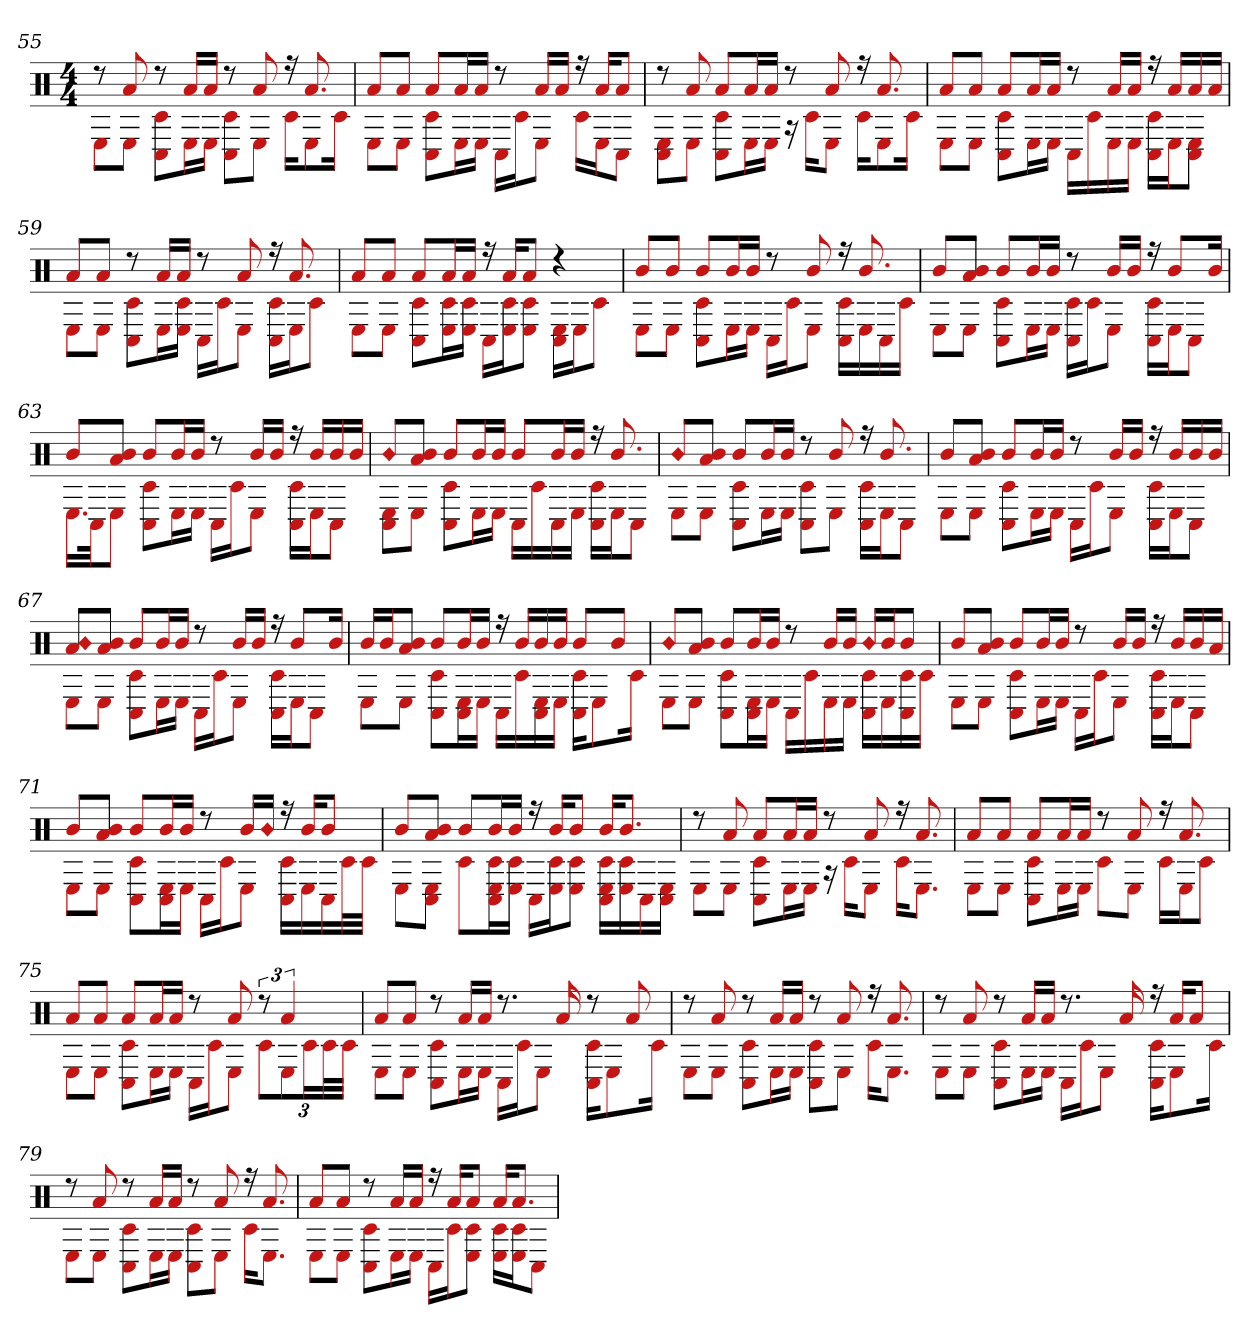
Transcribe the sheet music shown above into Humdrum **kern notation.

**kern
*part1
*staff1
*clefX
*k[]
*M4/4
=55
*^
8r	8EL
8a	8EJ
8r	8c# 8C#L
16aLL	16EL
16aJJ	16EJJ
8r	8C# 8c#L
8a	8EJ
16r	16c#KL
8.a	8E
.	16c#Jk
=56	=56
8aL	8EL
8aJ	8EJ
8aL	8C# 8c#L
16aL	16EL
16aJJ	16EJJ
8r	16C#LL
.	16c#J
16aLL	8EJ
16aJJ	.
16r	16c#LL
16aKL	16EJ
8aJ	8C#J
=57	=57
8r	8C# 8EL
8a	8EJ
8aL	8C# 8c#L
16aL	16EL
16aJJ	16EJJ
8r	16r
.	16c#KL
8a	8EJ
16r	16c#KL
8.a	8E
.	16c#Jk
=58	=58
8aL	8EL
8aJ	8EJ
8aL	8C# 8c#L
16aL	16EL
16aJJ	16EJJ
8r	16C#LL
.	16c#
16aLL	16E
16aJJ	16EJJ
16r	16C# 16c#LL
16aLL	16EJ
16a	8C# 8EJ
16aJJ	.
=59	=59
8aL	8EL
8aJ	8EJ
8r	8C# 8c#L
16aLL	16EL
16aJJ	16E 16c#JJ
8r	16C#LL
.	16c#J
8a	8EJ
16r	16C# 16c#LL
8.a	16EJ
.	8c#J
=60	=60
8aL	8EL
8aJ	8EJ
8aL	8C# 8c#L
16aL	16E 16c#L
16aJJ	16E 16c#JJ
16r	16C#LL
16aKL	16c# 16EJ
8aJ	8c# 8EJ
4r	16E 16C#LL
.	16EJ
.	8c#J
=61	=61
8bL	8EL
8bJ	8EJ
8bL	8C# 8c#L
16bL	16EL
16bJJ	16EJJ
8r	16C#LL
.	16c#J
8b	8EJ
16r	16C# 16c#LL
8.b	16E
.	16C#
.	16c#JJ
=62	=62
8bL	8EL
8a 8bJ	8EJ
8bL	8C# 8c#L
16bL	16EL
16bJJ	16EJJ
8r	16c# 16C#LL
.	16c#J
16bLL	8EJ
16bJJ	.
16r	16C# 16c#LL
8bL	16EJ
.	8C#J
16bJk	.
=63	=63
8bL	16.ELL
.	32C#Jk
8a 8bJ	8EJ
8bL	8c# 8C#L
16bL	16EL
16bJJ	16EJJ
8r	16C#LL
.	16c#J
16bLL	8EJ
16bJJ	.
16r	16C# 16c#LL
16bLL	16EJ
16b	8C#J
16bJJ	.
=64	=64
!LO:N:head=diamond	!
8bL	8C# 8EL
8a 8bJ	8EJ
8bL	8C# 8c#L
16bL	16EL
16bJJ	16EJJ
8bL	16C#LL
.	16c#
16bL	16C#
16bJJ	16EJJ
16r	16C# 16c#LL
8.b	16EJ
.	8C#J
=65	=65
!LO:N:head=diamond	!
8bL	8EL
8a 8bJ	8EJ
8bL	8c# 8C#L
16bL	16EL
16bJJ	16EJJ
8r	8C# 8c#L
8b	8EJ
16r	16C# 16c#LL
8.b	16EJ
.	8C#J
=66	=66
8bL	8EL
8a 8bJ	8EJ
8bL	8C# 8c#L
16bL	16EL
16bJJ	16EJJ
8r	16C#LL
.	16c#J
16bLL	8EJ
16bJJ	.
16r	16C# 16c#LL
16bLL	16EJ
16b	8C#J
16bJJ	.
=67	=67
!LO:N:n=1:head=diamond	!
8b 8aL	8EL
8a 8bJ	8EJ
8bL	8C# 8c#L
16bL	16EL
16bJJ	16EJJ
8r	16C#LL
.	16c#J
16bLL	8EJ
16bJJ	.
16r	16C# 16c#LL
8bL	16EJ
.	8C#J
16bJk	.
=68	=68
16bLL	8EL
16bJ	.
8a 8bJ	8EJ
8bL	8c# 8C#L
16bL	16C# 16EL
16bJJ	16EJJ
16r	16C#LL
16bLL	16c#
16b	16C# 16E
16bJJ	16EJJ
8bL	16C# 16c#KL
.	8E
8bJ	.
.	16c#Jk
=69	=69
!LO:N:head=diamond	!
8bL	8EL
8a 8bJ	8EJ
8bL	8C# 8c#L
16bL	16C# 16EL
16bJJ	16EJJ
8r	16C#LL
.	16c#
16bLL	16E
16bJJ	16EJJ
!LO:N:head=diamond	!
16bLL	16C# 16c#LL
16bJ	16E
8bJ	16c# 16C#
.	16c#JJ
=70	=70
8bL	8EL
8a 8bJ	8EJ
8bL	8C# 8c#L
16bL	16EL
16bJJ	16EJJ
8r	16C#LL
.	16c#J
16bLL	8EJ
16bJJ	.
16r	16C# 16c#LL
16bLL	16EJ
16b	8C#J
16aJJ	.
=71	=71
8bL	8EL
8a 8bJ	8EJ
8bL	8C# 8c#L
16bL	16C# 16EL
16bJJ	16EJJ
8r	16C#LL
.	16c#J
16bLL	8EJ
!LO:N:head=diamond	!
16bJJ	.
16r	16C# 16c#LL
16bKL	16E
8bJ	16C#
.	32c#L
.	32c#JJJ
=72	=72
8bL	8EL
8a 8bJ	8C# 8EJ
8bL	8c#L
16bL	16E 16c# 16C#L
16bJJ	16E 16c#JJ
16r	16C#LL
16bKL	16c# 16EJ
8bJ	8E 8c#J
16bKL	16E 16C# 16c#LL
8.bJ	16E 16c#
.	16C#
.	16C# 16EJJ
=73	=73
8r	8EL
8a	8EJ
8aL	8C# 8c#L
16aL	16EL
16aJJ	16EJJ
8r	16r
.	16c#KL
8a	8EJ
16r	16c#KL
8.a	8.EJ
=74	=74
8aL	8EL
8aJ	8EJ
8aL	8C# 8c#L
16aL	16EL
16aJJ	16EJJ
8r	8c#L
8a	8EJ
16r	16c#LL
8.a	16EJ
.	8c#J
=75	=75
8aL	8EL
8aJ	8EJ
8aL	8C# 8c#L
16aL	16EL
16aJJ	16EJJ
8r	16C#LL
.	16c#J
8a	8EJ
12r	12c#L
6a	12E
.	24c#L
.	48c#L
.	48c#JJJ
=76	=76
8aL	8EL
8aJ	8EJ
8r	8c# 8C#L
16aLL	16EL
16aJJ	16EJJ
8.r	16C#LL
.	16c#J
.	8EJ
16a	.
8r	16C# 16c#KL
.	8E
8a	.
.	16c#Jk
=77	=77
8r	8EL
8a	8EJ
8r	8c# 8C#L
16aLL	16EL
16aJJ	16EJJ
8r	8C# 8c#L
8a	8EJ
16r	16c#KL
8.a	8.EJ
=78	=78
8r	8EL
8a	8EJ
8r	8c# 8C#L
16aLL	16EL
16aJJ	16EJJ
8.r	16C#LL
.	16c#J
.	8EJ
16a	.
16r	16C# 16c#KL
16aKL	8E
8aJ	.
.	16c#Jk
=79	=79
8r	8EL
8a	8EJ
8r	8c# 8C#L
16aLL	16EL
16aJJ	16EJJ
8r	8C# 8c#L
8a	8EJ
16r	16c#KL
8.a	8.EJ
=80	=80
8aL	8EL
8aJ	8EJ
8r	8C# 8c#L
16aLL	16EL
16aJJ	16EJJ
16r	16C#LL
16aKL	16c#J
8aJ	8c# 8EJ
16aKL	16c# 16ELL
8.aJ	16c# 16EJ
.	8C#J
*v	*v
=
*-
